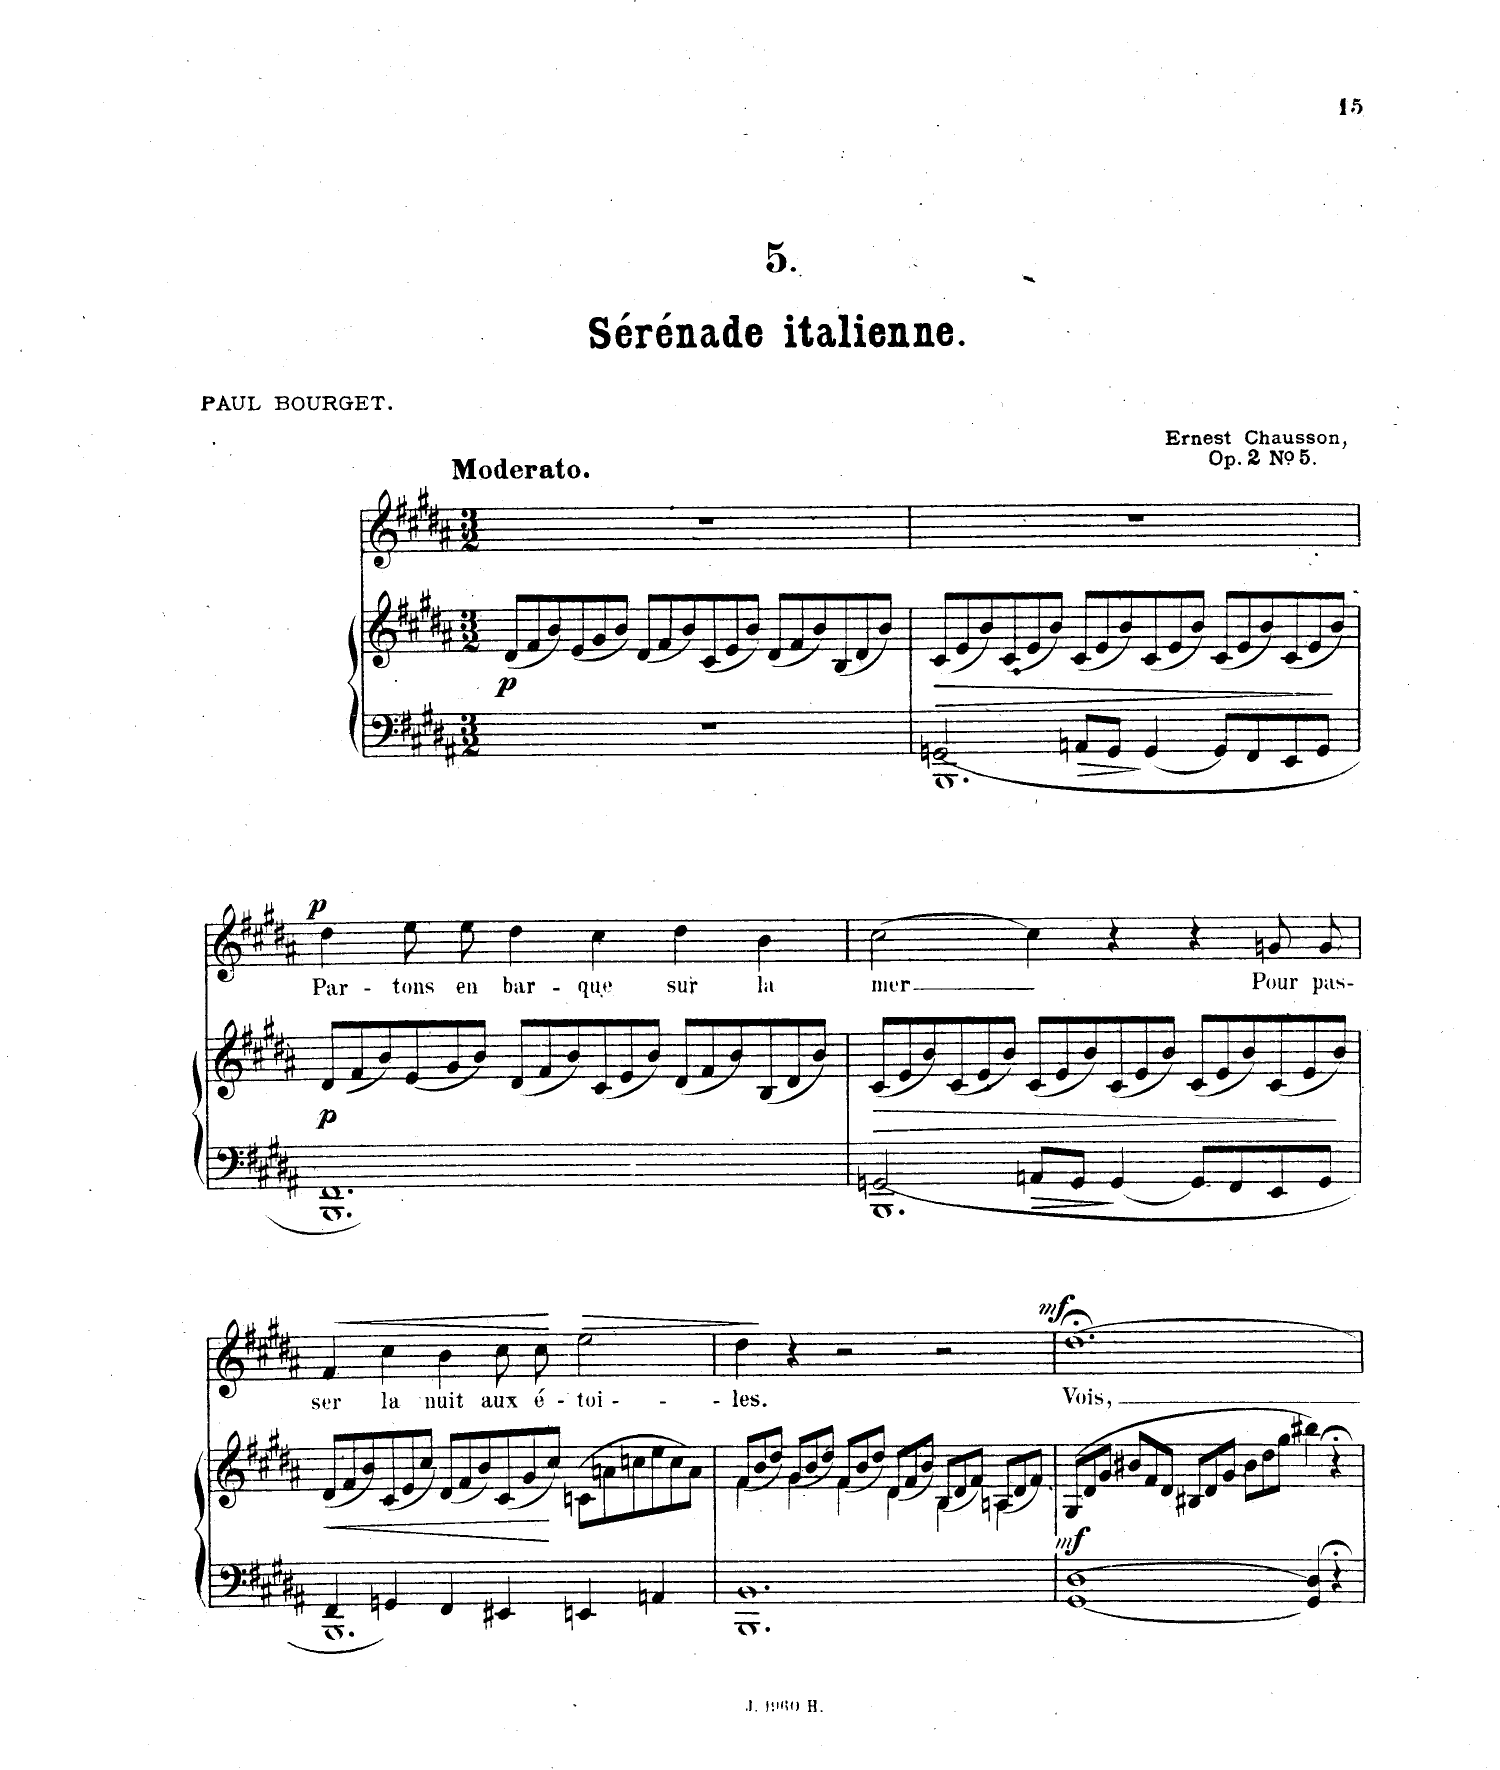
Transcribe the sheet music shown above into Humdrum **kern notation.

**kern	**kern	**dynam	**kern	**text	**dynam
*part2	*part2	*part2	*part1	*part1	*part1
*staff3	*staff2	*staff2/3	*staff1	*staff1	*staff1
*I"Piano	*	*	*I"Chant Voice	*	*
*I'Pno	*	*	*	*	*
*clefF4	*clefG2	*	*clefG2	*	*
*k[f#c#g#d#a#]	*k[f#c#g#d#a#]	*	*k[f#c#g#d#a#]	*	*
*M3/2	*M3/2	*	*M3/2	*	*
=1	=1	=1	=1	=1	=1
!	!	!	!LO:TX:a:B:t=Moderato	!	!
!	!	!LO:DY:b	!	!	!
1.r	(12d#/L	p	1.r	.	.
.	12f#/	.	.	.	.
.	12b/)	.	.	.	.
.	(12e/	.	.	.	.
.	12g#/	.	.	.	.
.	12b/J)	.	.	.	.
.	(12d#/L	.	.	.	.
.	12f#/	.	.	.	.
.	12b/)	.	.	.	.
.	(12c#/	.	.	.	.
.	12e/	.	.	.	.
.	12b/J)	.	.	.	.
.	(12d#/L	.	.	.	.
.	12f#/	.	.	.	.
.	12b/)	.	.	.	.
.	(12B/	.	.	.	.
.	12d#/	.	.	.	.
.	12b/J)	.	.	.	.
=2	=2	=2	=2	=2	=2
*^	*	*	*	*	*
!	!	!	!LO:HP:b	!	!	!
2GGn/	1.BBB	(12c#/L	>	1.r	.	.
.	.	12e/	.	.	.	.
.	.	12b/)	.	.	.	.
.	.	(12c#/	.	.	.	.
.	.	12e/	.	.	.	.
.	.	12b/J)	.	.	.	.
8AAn/L	.	(12c#/L	.	.	.	.
.	.	12e/	.	.	.	.
8GG/J	.	.	.	.	.	.
!	!	!LO:TX:i:t=sim.	!	!	!	!
.	.	12b/)	.	.	.	.
[<4GG/	.	(12c#/	.	.	.	.
.	.	12e/	.	.	.	.
.	.	12b/J)	.	.	.	.
8GG/L]	.	(12c#/L	.	.	.	.
.	.	12e/	.	.	.	.
8FF#/	.	.	.	.	.	.
.	.	12b/)	.	.	.	.
8EE/	.	(12c#/	.	.	.	.
.	.	12e/	.	.	.	.
8GG/J	.	.	.	.	.	.
.	.	12b/J)	.	.	.	.
*v	*v	*	*	*	*	*
.	.	]	.	.	.
=3	=3	=3	=3	=3	=3
!	!	!LO:DY:b	!	!	!LO:DY:a
1.BBB 1.FF#	(12d#/L	p	4dd#\	Par-	p
.	12f#/	.	.	.	.
.	12b/)	.	.	.	.
.	(12e/	.	8ee\L	-tons	.
.	12g#/	.	.	.	.
.	.	.	8ee\J	en	.
.	12b/J)	.	.	.	.
.	(12d#/L	.	4dd#\	bar-	.
.	12f#/	.	.	.	.
.	12b/)	.	.	.	.
.	(12c#/	.	4cc#\	-que	.
.	12e/	.	.	.	.
.	12b/J)	.	.	.	.
.	(12d#/L	.	4dd#\	sur	.
.	12f#/	.	.	.	.
.	12b/)	.	.	.	.
.	(12B/	.	4b\	la	.
.	12d#/	.	.	.	.
.	12b/J)	.	.	.	.
=4	=4	=4	=4	=4	=4
*^	*	*	*	*	*
!	!	!	!LO:HP:b	!	!	!
2GGn/	1.BBB	(12c#/L	>	[2cc#\	mer	.
.	.	12e/	.	.	.	.
.	.	12b/)	.	.	.	.
.	.	(12c#/	.	.	.	.
.	.	12e/	.	.	.	.
.	.	12b/J)	.	.	.	.
8AAn/L	.	(12c#/L	.	4cc#\]	.	.
.	.	12e/	.	.	.	.
8GG/J	.	.	.	.	.	.
.	.	12b/)	.	.	.	.
[<4GG/	.	(12c#/	.	4r	.	.
.	.	12e/	.	.	.	.
.	.	12b/J)	.	.	.	.
8GG/L]	.	(12c#/L	.	4r	.	.
.	.	12e/	.	.	.	.
8FF#/	.	.	.	.	.	.
.	.	12b/)	.	.	.	.
8EE/	.	(12c#/	.	8gn/L	Pour	.
.	.	12e/	.	.	.	.
8GG/J	.	.	.	8g/J	pas-	.
.	.	12b/J)	.	.	.	.
*v	*v	*	*	*	*	*
.	.	]	.	.	.
=5	=5	=5	=5	=5	=5
*^	*	*	*	*	*
!	!	!	!LO:HP:b	!	!	!LO:HP:b
4FF#/	1.BBB	(12d#/L	<	4f#/	-- ser	<
.	.	12f#/	.	.	.	.
.	.	12b/)	.	.	.	.
4GGn/	.	(12c#/	.	4cc#\	la	.
.	.	12e/	.	.	.	.
.	.	12cc#/J)	.	.	.	.
4FF#/	.	(12d#/L	.	4b\	nuit	.
.	.	12f#/	.	.	.	.
.	.	12b/)	.	.	.	.
4EE#X/	.	(12c#/	.	8cc#\L	aux	.
.	.	12g#/	.	.	.	.
.	.	.	.	8cc#\J	é-	[
.	.	12cc#/J)	.	.	.	.
!	!	!	!	!	!	!LO:HP:b
4EEn/	.	(12cn/L	[	2ee\	-toi-	>
.	.	12an/	.	.	.	.
.	.	12ccn/	.	.	.	.
4AAn/	.	12ee/	.	.	.	.
.	.	12cc/	.	.	.	.
.	.	12a/J)	.	.	.	.
*v	*v	*	*	*	*	*
=6	=6	=6	=6	=6	=6
*	*^	*	*	*	*
1.BBB 1.BB	(<12f#/L	4f#\	.	4dd#\	-les.	.
.	12b/	.	.	.	.	.
.	12dd#/J)	.	.	.	.	.
.	(<12g#/L	4g#\	.	4r	.	]
.	12b/	.	.	.	.	.
.	12dd#/J)	.	.	.	.	.
.	(<12f#/L	4f#\	.	2r	.	.
.	12b/	.	.	.	.	.
.	12dd#/J)	.	.	.	.	.
.	(<12d#/L	4d#\	.	.	.	.
.	12f#/	.	.	.	.	.
.	12b/J)	.	.	.	.	.
.	(<12B/L	4B\	.	2r	.	.
.	12d#/	.	.	.	.	.
.	12f#/J)	.	.	.	.	.
.	(<12An/L	4A\	.	.	.	.
.	12d#/	.	.	.	.	.
.	12f#/J)	.	.	.	.	.
*	*v	*v	*	*	*	*
=7	=7	=7	=7	=7	=7
!	!	!LO:DY:b	!	!	!LO:DY:a
[1GG# [1D#	(12G#/L	mf	[1.dd#;<	Vois,	mf
.	12d#/	.	.	.	.
.	12g#/J	.	.	.	.
.	12b#X/L	.	.	.	.
.	12f#/	.	.	.	.
.	12d#/J	.	.	.	.
.	12B#X/L	.	.	.	.
.	12d#/	.	.	.	.
.	12g#/J	.	.	.	.
.	12b#\L	.	.	.	.
.	12dd#\	.	.	.	.
.	12gg#\J	.	.	.	.
4GG#/] 4D#/]	4bb#X\)	.	.	.	.
4r;<	4r;<	.	.	.	.
=	=	=	=	=	=
*-	*-	*-	*-	*-	*-
